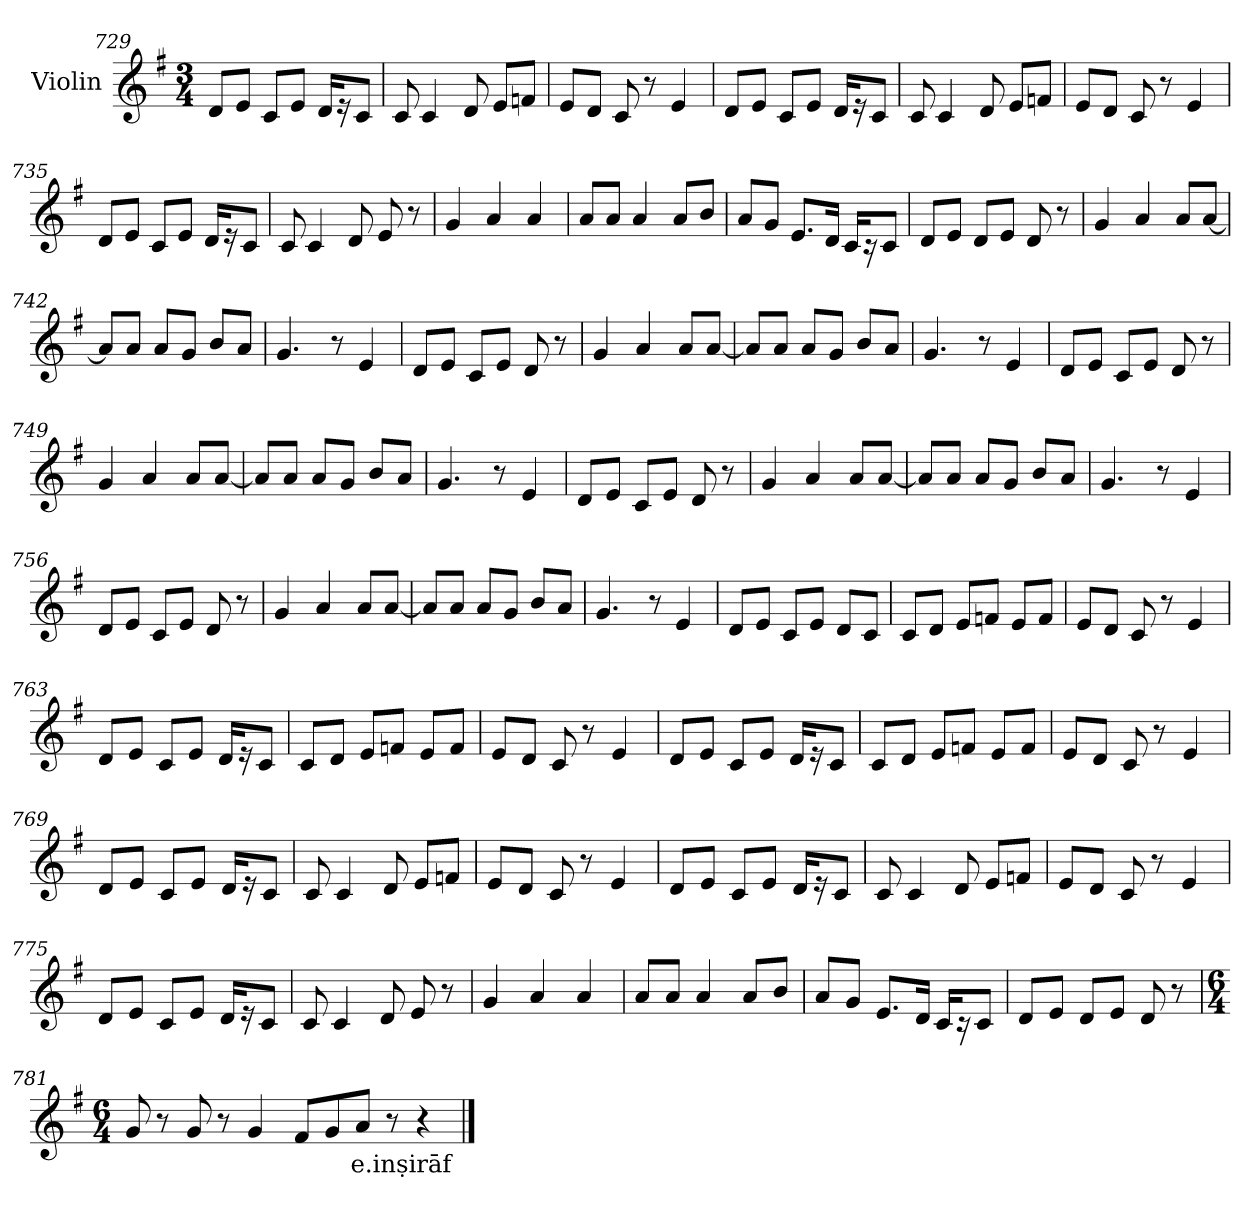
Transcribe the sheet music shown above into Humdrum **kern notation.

**kern	**text
*part1	*part1
*staff1	*staff1
*I"Violin	*
!!LO:LB:g=z
*clefG2	*
*k[f#]	*
*G:	*
*M3/4	*
=729	=729
8d/L	.
8e/J	.
8c/L	.
8e/J	.
16d/KL	.
16r	.
8c/J	.
=730	=730
8c/	.
4c/	.
8d/	.
8e/L	.
8fn/J	.
=731	=731
8e/L	.
8d/J	.
8c/	.
8r	.
4e/	.
!!LO:LB:g=z
=732	=732
8d/L	.
8e/J	.
8c/L	.
8e/J	.
16d/KL	.
16r	.
8c/J	.
=733	=733
8c/	.
4c/	.
8d/	.
8e/L	.
8fn/J	.
=734	=734
8e/L	.
8d/J	.
8c/	.
8r	.
4e/	.
!!LO:LB:g=z
=735	=735
8d/L	.
8e/J	.
8c/L	.
8e/J	.
16d/KL	.
16r	.
8c/J	.
=736	=736
8c/	.
4c/	.
8d/	.
8e/	.
8r	.
=737	=737
4g/	.
4a/	.
4a/	.
=738	=738
8a/L	.
8a/J	.
4a/	.
8a/L	.
8b/J	.
=739	=739
8a/L	.
8g/J	.
8.e/L	.
16d/Jk	.
16c/KL	.
16r	.
8c/J	.
=740	=740
8d/L	.
8e/J	.
8d/L	.
8e/J	.
8d/	.
8r	.
!!LO:LB:g=z
=741	=741
4g/	.
4a/	.
8a/L	.
[8a/J	.
=742	=742
8a/L]	.
8a/J	.
8a/L	.
8g/J	.
8b/L	.
8a/J	.
=743	=743
4.g/	.
8r	.
4e/	.
=744	=744
8d/L	.
8e/J	.
8c/L	.
8e/J	.
8d/	.
8r	.
=745	=745
4g/	.
4a/	.
8a/L	.
[8a/J	.
=746	=746
8a/L]	.
8a/J	.
8a/L	.
8g/J	.
8b/L	.
8a/J	.
!!LO:PB:g=z
=747	=747
4.g/	.
8r	.
4e/	.
=748	=748
8d/L	.
8e/J	.
8c/L	.
8e/J	.
8d/	.
8r	.
=749	=749
4g/	.
4a/	.
8a/L	.
[8a/J	.
=750	=750
8a/L]	.
8a/J	.
8a/L	.
8g/J	.
8b/L	.
8a/J	.
=751	=751
4.g/	.
8r	.
4e/	.
=752	=752
8d/L	.
8e/J	.
8c/L	.
8e/J	.
8d/	.
8r	.
!!LO:LB:g=z
=753	=753
4g/	.
4a/	.
8a/L	.
[8a/J	.
=754	=754
8a/L]	.
8a/J	.
8a/L	.
8g/J	.
8b/L	.
8a/J	.
=755	=755
4.g/	.
8r	.
4e/	.
=756	=756
8d/L	.
8e/J	.
8c/L	.
8e/J	.
8d/	.
8r	.
=757	=757
4g/	.
4a/	.
8a/L	.
[8a/J	.
=758	=758
8a/L]	.
8a/J	.
8a/L	.
8g/J	.
8b/L	.
8a/J	.
!!LO:LB:g=z
=759	=759
4.g/	.
8r	.
4e/	.
=760	=760
8d/L	.
8e/J	.
8c/L	.
8e/J	.
8d/L	.
8c/J	.
=761	=761
8c/L	.
8d/J	.
8e/L	.
8fn/J	.
8e/L	.
8f/J	.
=762	=762
8e/L	.
8d/J	.
8c/	.
8r	.
4e/	.
=763	=763
8d/L	.
8e/J	.
8c/L	.
8e/J	.
16d/KL	.
16r	.
8c/J	.
=764	=764
8c/L	.
8d/J	.
8e/L	.
8fn/J	.
8e/L	.
8f/J	.
!!LO:LB:g=z
=765	=765
8e/L	.
8d/J	.
8c/	.
8r	.
4e/	.
=766	=766
8d/L	.
8e/J	.
8c/L	.
8e/J	.
16d/KL	.
16r	.
8c/J	.
=767	=767
8c/L	.
8d/J	.
8e/L	.
8fn/J	.
8e/L	.
8f/J	.
=768	=768
8e/L	.
8d/J	.
8c/	.
8r	.
4e/	.
=769	=769
8d/L	.
8e/J	.
8c/L	.
8e/J	.
16d/KL	.
16r	.
8c/J	.
!!LO:LB:g=z
=770	=770
8c/	.
4c/	.
8d/	.
8e/L	.
8fn/J	.
=771	=771
8e/L	.
8d/J	.
8c/	.
8r	.
4e/	.
=772	=772
8d/L	.
8e/J	.
8c/L	.
8e/J	.
16d/KL	.
16r	.
8c/J	.
=773	=773
8c/	.
4c/	.
8d/	.
8e/L	.
8fn/J	.
=774	=774
8e/L	.
8d/J	.
8c/	.
8r	.
4e/	.
!!LO:LB:g=z
=775	=775
8d/L	.
8e/J	.
8c/L	.
8e/J	.
16d/KL	.
16r	.
8c/J	.
=776	=776
8c/	.
4c/	.
8d/	.
8e/	.
8r	.
=777	=777
4g/	.
4a/	.
4a/	.
=778	=778
8a/L	.
8a/J	.
4a/	.
8a/L	.
8b/J	.
=779	=779
8a/L	.
8g/J	.
8.e/L	.
16d/Jk	.
16c/KL	.
16r	.
8c/J	.
=780	=780
8d/L	.
8e/J	.
8d/L	.
8e/J	.
8d/	.
8r	.
!!LO:LB:g=z
=781	=781
*M6/4	*
8g/	.
8r	.
8g/	.
8r	.
4g/	.
8f#/L	.
8g/	.
!	!LO:LY:b
8a/J	e.inṣirāf
8r	.
4r	.
==	==
*-	*-
